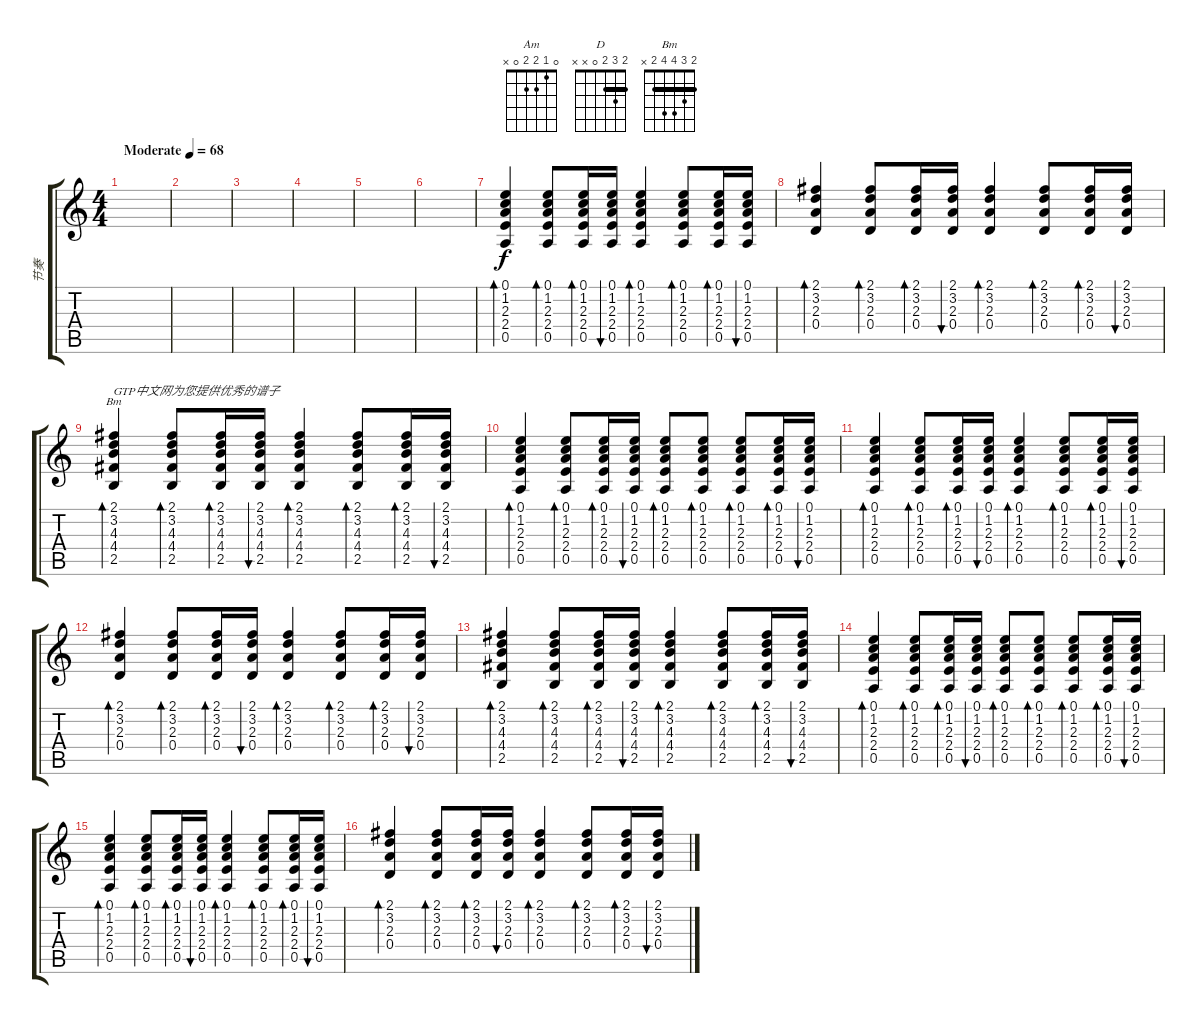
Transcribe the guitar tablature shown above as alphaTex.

\track ("节奏" "节奏") {instrument acousticguitarsteel}
\staff {score tabs}
\tuning (E4 B3 G3 D3 A2 E2) {hide}
\chord ("Am" 0 1 2 2 0 x)
\chord ("D" 2 3 2 0 x x) {barre 2}
\chord ("Bm" 2 3 4 4 2 x) {barre 2}
\ts (4 4)
\tempo (68 "Moderate")
\clef g2
\ks c
|
|
|
|
|
|
(0.1 1.2 2.3 2.4 0.5).4{bd 60} (0.1 1.2 2.3 2.4 0.5).8{bd 60} (0.1 1.2 2.3 2.4 0.5).16{bd 60} (0.1 1.2 2.3 2.4 0.5).16{bu 60} (0.1 1.2 2.3 2.4 0.5).4{bd 60} (0.1 1.2 2.3 2.4 0.5).8{bd 60} (0.1 1.2 2.3 2.4 0.5).16{bd 60} (0.1 1.2 2.3 2.4 0.5).16{bu 60} |
(2.1 3.2 2.3 0.4).4{bd 60} (2.1 3.2 2.3 0.4).8{bd 60} (2.1 3.2 2.3 0.4).16{bd 60} (2.1 3.2 2.3 0.4).16{bu 60} (2.1 3.2 2.3 0.4).4{bd 60} (2.1 3.2 2.3 0.4).8{bd 60} (2.1 3.2 2.3 0.4).16{bd 60} (2.1 3.2 2.3 0.4).16{bu 60} |
(2.1 3.2 4.3 4.4 2.5).4{bd 60 ch "Bm" txt "GTP中文网为您提供优秀的谱子"} (2.1 3.2 4.3 4.4 2.5).8{bd 60} (2.1 3.2 4.3 4.4 2.5).16{bd 60} (2.1 3.2 4.3 4.4 2.5).16{bu 60} (2.1 3.2 4.3 4.4 2.5).4{bd 60} (2.1 3.2 4.3 4.4 2.5).8{bd 60} (2.1 3.2 4.3 4.4 2.5).16{bd 60} (2.1 3.2 4.3 4.4 2.5).16{bu 60} |
(0.1 1.2 2.3 2.4 0.5).4{bd 60} (0.1 1.2 2.3 2.4 0.5).8{bd 60} (0.1 1.2 2.3 2.4 0.5).16{bd 60} (0.1 1.2 2.3 2.4 0.5).16{bu 60} (0.1 1.2 2.3 2.4 0.5).8{bd 60} (0.1 1.2 2.3 2.4 0.5).8{bd 60} (0.1 1.2 2.3 2.4 0.5).8{bd 60} (0.1 1.2 2.3 2.4 0.5).16{bd 60} (0.1 1.2 2.3 2.4 0.5).16{bu 60} |
(0.1 1.2 2.3 2.4 0.5).4{bd 60} (0.1 1.2 2.3 2.4 0.5).8{bd 60} (0.1 1.2 2.3 2.4 0.5).16{bd 60} (0.1 1.2 2.3 2.4 0.5).16{bu 60} (0.1 1.2 2.3 2.4 0.5).4{bd 60} (0.1 1.2 2.3 2.4 0.5).8{bd 60} (0.1 1.2 2.3 2.4 0.5).16{bd 60} (0.1 1.2 2.3 2.4 0.5).16{bu 60} |
(2.1 3.2 2.3 0.4).4{bd 60} (2.1 3.2 2.3 0.4).8{bd 60} (2.1 3.2 2.3 0.4).16{bd 60} (2.1 3.2 2.3 0.4).16{bu 60} (2.1 3.2 2.3 0.4).4{bd 60} (2.1 3.2 2.3 0.4).8{bd 60} (2.1 3.2 2.3 0.4).16{bd 60} (2.1 3.2 2.3 0.4).16{bu 60} |
(2.1 3.2 4.3 4.4 2.5).4{bd 60} (2.1 3.2 4.3 4.4 2.5).8{bd 60} (2.1 3.2 4.3 4.4 2.5).16{bd 60} (2.1 3.2 4.3 4.4 2.5).16{bu 60} (2.1 3.2 4.3 4.4 2.5).4{bd 60} (2.1 3.2 4.3 4.4 2.5).8{bd 60} (2.1 3.2 4.3 4.4 2.5).16{bd 60} (2.1 3.2 4.3 4.4 2.5).16{bu 60} |
(0.1 1.2 2.3 2.4 0.5).4{bd 60} (0.1 1.2 2.3 2.4 0.5).8{bd 60} (0.1 1.2 2.3 2.4 0.5).16{bd 60} (0.1 1.2 2.3 2.4 0.5).16{bu 60} (0.1 1.2 2.3 2.4 0.5).8{bd 60} (0.1 1.2 2.3 2.4 0.5).8{bd 60} (0.1 1.2 2.3 2.4 0.5).8{bd 60} (0.1 1.2 2.3 2.4 0.5).16{bd 60} (0.1 1.2 2.3 2.4 0.5).16{bu 60} |
(0.1 1.2 2.3 2.4 0.5).4{bd 60} (0.1 1.2 2.3 2.4 0.5).8{bd 60} (0.1 1.2 2.3 2.4 0.5).16{bd 60} (0.1 1.2 2.3 2.4 0.5).16{bu 60} (0.1 1.2 2.3 2.4 0.5).4{bd 60} (0.1 1.2 2.3 2.4 0.5).8{bd 60} (0.1 1.2 2.3 2.4 0.5).16{bd 60} (0.1 1.2 2.3 2.4 0.5).16{bu 60} |
(2.1 3.2 2.3 0.4).4{bd 60} (2.1 3.2 2.3 0.4).8{bd 60} (2.1 3.2 2.3 0.4).16{bd 60} (2.1 3.2 2.3 0.4).16{bu 60} (2.1 3.2 2.3 0.4).4{bd 60} (2.1 3.2 2.3 0.4).8{bd 60} (2.1 3.2 2.3 0.4).16{bd 60} (2.1 3.2 2.3 0.4).16{bu 60}
